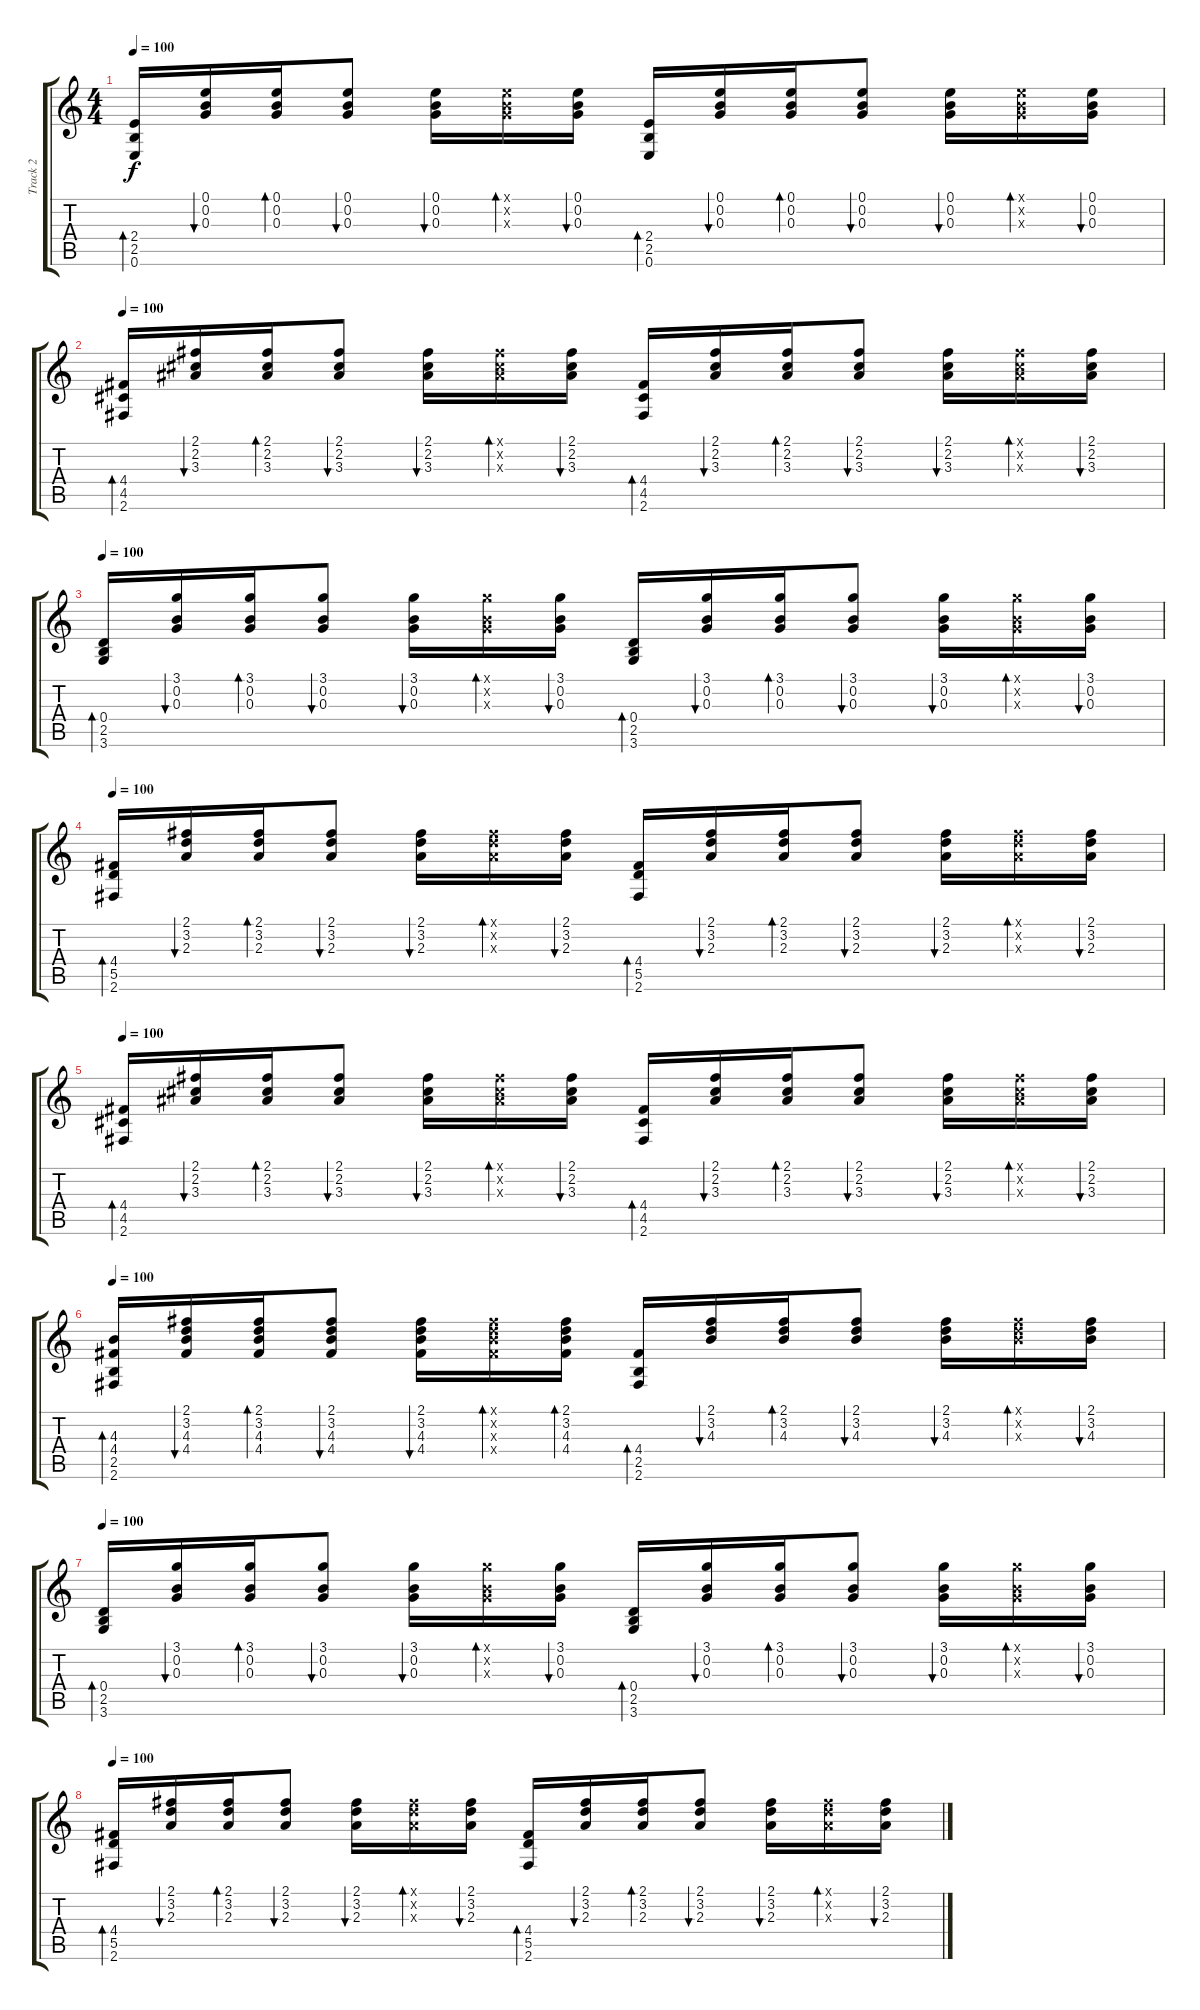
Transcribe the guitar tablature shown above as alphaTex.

\track ("Track 2" "Track 2") {instrument acousticguitarnylon}
\staff {score tabs}
\tuning (E4 B3 G3 D3 A2 E2) {hide}
\ts (4 4)
\tempo 100
\clef g2
\ks c
(2.4 2.5 0.6).16{bd 60 dy f} (0.1 0.2 0.3).16{bu 60} (0.1 0.2 0.3).16{bd 60} (0.1 0.2 0.3).8{bu 60} (0.1 0.2 0.3).16{bu 60} (0.1{x} 0.2{x} 0.3{x}).16{bd 60} (0.1 0.2 0.3).16{bu 60} (2.4 2.5 0.6).16{bd 60} (0.1 0.2 0.3).16{bu 60} (0.1 0.2 0.3).16{bd 60} (0.1 0.2 0.3).8{bu 60} (0.1 0.2 0.3).16{bu 60} (0.1{x} 0.2{x} 0.3{x}).16{bd 60} (0.1 0.2 0.3).16{bu 60} |
\tempo 100
(4.4 4.5 2.6).16{bd 60} (2.1 2.2 3.3).16{bu 60} (2.1 2.2 3.3).16{bd 60} (2.1 2.2 3.3).8{bu 60} (2.1 2.2 3.3).16{bu 60} (2.1{x} 2.2{x} 3.3{x}).16{bd 60} (2.1 2.2 3.3).16{bu 60} (4.4 4.5 2.6).16{bd 60} (2.1 2.2 3.3).16{bu 60} (2.1 2.2 3.3).16{bd 60} (2.1 2.2 3.3).8{bu 60} (2.1 2.2 3.3).16{bu 60} (2.1{x} 2.2{x} 3.3{x}).16{bd 60} (2.1 2.2 3.3).16{bu 60} |
\tempo 100
(0.4 2.5 3.6).16{bd 60} (3.1 0.2 0.3).16{bu 60} (3.1 0.2 0.3).16{bd 60} (3.1 0.2 0.3).8{bu 60} (3.1 0.2 0.3).16{bu 60} (3.1{x} 0.2{x} 0.3{x}).16{bd 60} (3.1 0.2 0.3).16{bu 60} (0.4 2.5 3.6).16{bd 60} (3.1 0.2 0.3).16{bu 60} (3.1 0.2 0.3).16{bd 60} (3.1 0.2 0.3).8{bu 60} (3.1 0.2 0.3).16{bu 60} (3.1{x} 0.2{x} 0.3{x}).16{bd 60} (3.1 0.2 0.3).16{bu 60} |
\tempo 100
(4.4 5.5 2.6).16{bd 60} (2.1 3.2 2.3).16{bu 60} (2.1 3.2 2.3).16{bd 60} (2.1 3.2 2.3).8{bu 60} (2.1 3.2 2.3).16{bu 60} (2.1{x} 3.2{x} 2.3{x}).16{bd 60} (2.1 3.2 2.3).16{bu 60} (4.4 5.5 2.6).16{bd 60} (2.1 3.2 2.3).16{bu 60} (2.1 3.2 2.3).16{bd 60} (2.1 3.2 2.3).8{bu 60} (2.1 3.2 2.3).16{bu 60} (2.1{x} 3.2{x} 2.3{x}).16{bd 60} (2.1 3.2 2.3).16{bu 60} |
\tempo 100
(4.4 4.5 2.6).16{bd 60} (2.1 2.2 3.3).16{bu 60} (2.1 2.2 3.3).16{bd 60} (2.1 2.2 3.3).8{bu 60} (2.1 2.2 3.3).16{bu 60} (2.1{x} 2.2{x} 3.3{x}).16{bd 60} (2.1 2.2 3.3).16{bu 60} (4.4 4.5 2.6).16{bd 60} (2.1 2.2 3.3).16{bu 60} (2.1 2.2 3.3).16{bd 60} (2.1 2.2 3.3).8{bu 60} (2.1 2.2 3.3).16{bu 60} (2.1{x} 2.2{x} 3.3{x}).16{bd 60} (2.1 2.2 3.3).16{bu 60} |
\tempo 100
(4.3 4.4 2.5 2.6).16{bd 60} (2.1 3.2 4.3 4.4).16{bu 60} (2.1 3.2 4.3 4.4).16{bd 60} (2.1 3.2 4.3 4.4).8{bu 60} (2.1 3.2 4.3 4.4).16{bu 60} (2.1{x} 3.2{x} 4.3{x} 4.4{x}).16{bd 60} (2.1 3.2 4.3 4.4).16{bd 60} (4.4 2.5 2.6).16{bd 60} (2.1 3.2 4.3).16{bu 60} (2.1 3.2 4.3).16{bd 60} (2.1 3.2 4.3).8{bu 60} (2.1 3.2 4.3).16{bu 60} (2.1{x} 3.2{x} 4.3{x}).16{bd 60} (2.1 3.2 4.3).16{bu 60} |
\tempo 100
(0.4 2.5 3.6).16{bd 60} (3.1 0.2 0.3).16{bu 60} (3.1 0.2 0.3).16{bd 60} (3.1 0.2 0.3).8{bu 60} (3.1 0.2 0.3).16{bu 60} (3.1{x} 0.2{x} 0.3{x}).16{bd 60} (3.1 0.2 0.3).16{bu 60} (0.4 2.5 3.6).16{bd 60} (3.1 0.2 0.3).16{bu 60} (3.1 0.2 0.3).16{bd 60} (3.1 0.2 0.3).8{bu 60} (3.1 0.2 0.3).16{bu 60} (3.1{x} 0.2{x} 0.3{x}).16{bd 60} (3.1 0.2 0.3).16{bu 60} |
\tempo 100
(4.4 5.5 2.6).16{bd 60} (2.1 3.2 2.3).16{bu 60} (2.1 3.2 2.3).16{bd 60} (2.1 3.2 2.3).8{bu 60} (2.1 3.2 2.3).16{bu 60} (2.1{x} 3.2{x} 2.3{x}).16{bd 60} (2.1 3.2 2.3).16{bu 60} (4.4 5.5 2.6).16{bd 60} (2.1 3.2 2.3).16{bu 60} (2.1 3.2 2.3).16{bd 60} (2.1 3.2 2.3).8{bu 60} (2.1 3.2 2.3).16{bu 60} (2.1{x} 3.2{x} 2.3{x}).16{bd 60} (2.1 3.2 2.3).16{bu 60}
